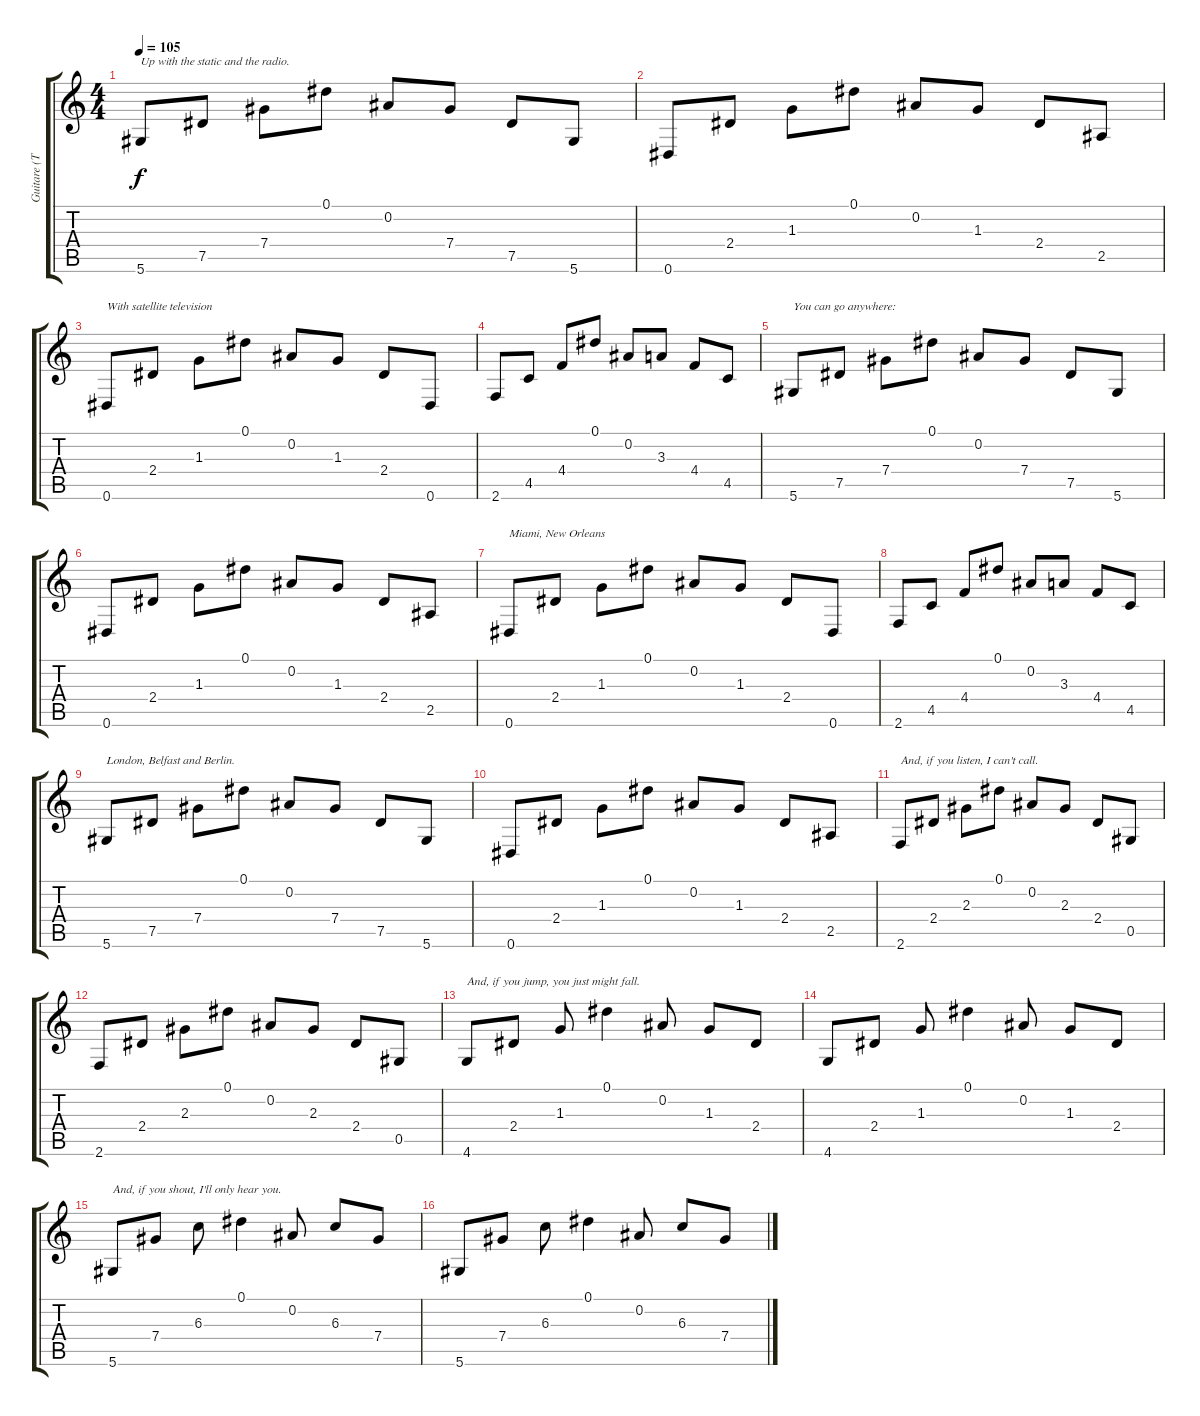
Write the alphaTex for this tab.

\track ("Guitare (The Edge)" "Guitare (T") {instrument electricguitarjazz}
\staff {score tabs}
\tuning (Eb4 Bb3 Gb3 Db3 Ab2 Eb2) {hide}
\ts (4 4)
\tempo 105
\clef g2
\ks c
5.6.8{txt "Up with the static and the radio. " dy f} 7.5.8 7.4.8 0.1.8 0.2.8 7.4.8 7.5.8 5.6.8 |
0.6.8 2.4.8 1.3.8 0.1.8 0.2.8 1.3.8 2.4.8 2.5.8 |
0.6.8{txt "With satellite television "} 2.4.8 1.3.8 0.1.8 0.2.8 1.3.8 2.4.8 0.6.8 |
2.6.8 4.5.8 4.4.8 0.1.8 0.2.8 3.3.8 4.4.8 4.5.8 |
5.6.8{txt "You can go anywhere: "} 7.5.8 7.4.8 0.1.8 0.2.8 7.4.8 7.5.8 5.6.8 |
0.6.8 2.4.8 1.3.8 0.1.8 0.2.8 1.3.8 2.4.8 2.5.8 |
0.6.8{txt "Miami, New Orleans "} 2.4.8 1.3.8 0.1.8 0.2.8 1.3.8 2.4.8 0.6.8 |
2.6.8 4.5.8 4.4.8 0.1.8 0.2.8 3.3.8 4.4.8 4.5.8 |
5.6.8{txt "London, Belfast and Berlin. "} 7.5.8 7.4.8 0.1.8 0.2.8 7.4.8 7.5.8 5.6.8 |
0.6.8 2.4.8 1.3.8 0.1.8 0.2.8 1.3.8 2.4.8 2.5.8 |
2.6.8{txt "And, if you listen, I can't call. "} 2.4.8 2.3.8 0.1.8 0.2.8 2.3.8 2.4.8 0.5.8 |
2.6.8 2.4.8 2.3.8 0.1.8 0.2.8 2.3.8 2.4.8 0.5.8 |
4.6.8{txt "And, if you jump, you just might fall. "} 2.4.8 1.3.8 0.1.4 0.2.8 1.3.8 2.4.8 |
4.6.8 2.4.8 1.3.8 0.1.4 0.2.8 1.3.8 2.4.8 |
5.6.8{txt "And, if you shout, I'll only hear you. "} 7.4.8 6.3.8 0.1.4 0.2.8 6.3.8 7.4.8 |
5.6.8 7.4.8 6.3.8 0.1.4 0.2.8 6.3.8 7.4.8
